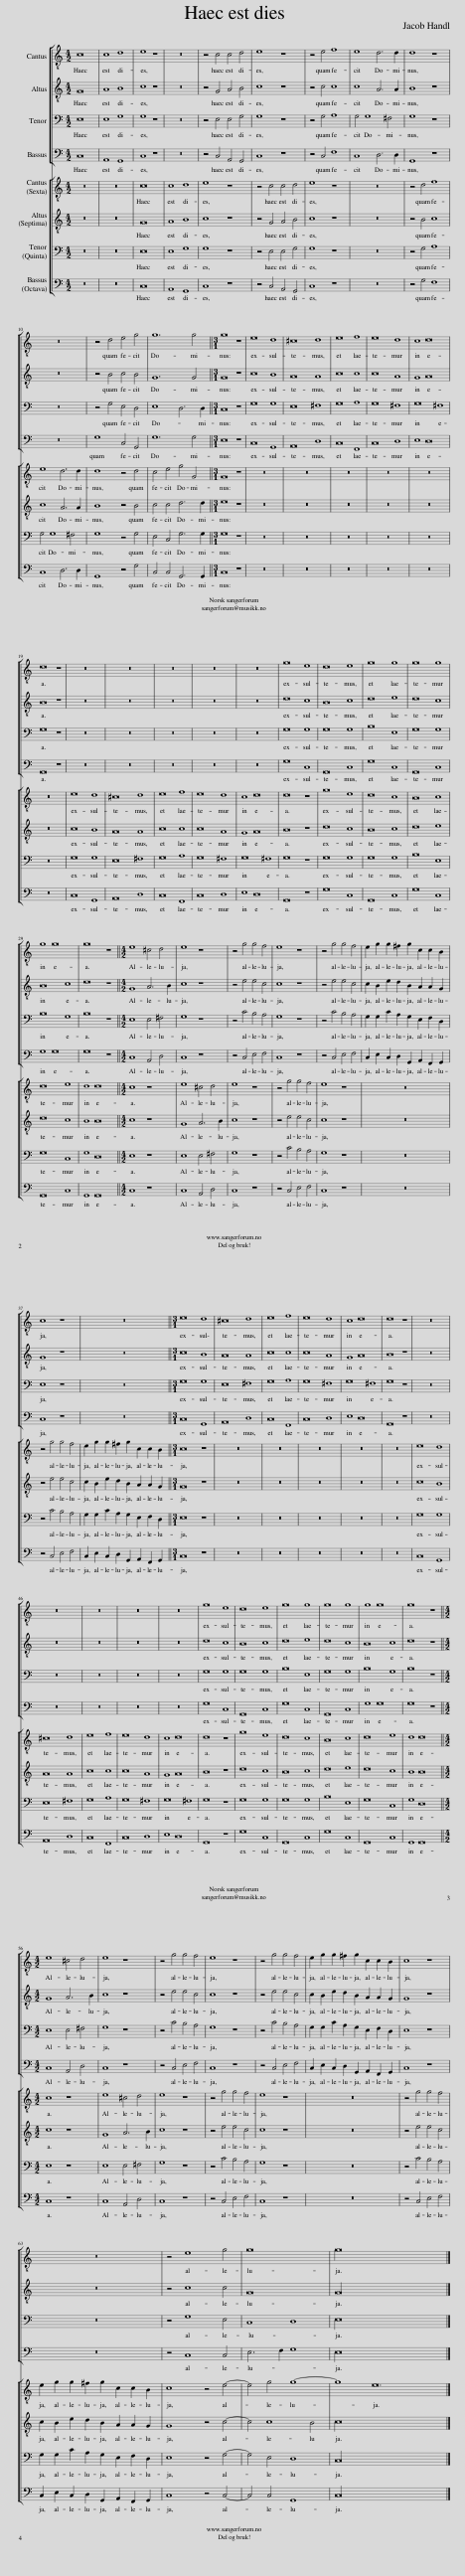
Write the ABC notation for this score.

X:1
%%score [ 1 2 3 4 ] [ 5 6 7 8 ]
L:1/8
Q:1/2=100
M:4/2
I:linebreak $
K:C
V:1 treble-8
V:2 treble-8
V:3 bass
V:4 bass
V:5 treble-8
V:6 treble-8
V:7 bass
V:8 bass
V:1
 c16 | c8 d8 | e8 z8 | z16 | z4 c4 c4 d4 | %5
 e8 z8 | z4 e4 f8 | e8 d6 d2 | d8 z8 |$ z16 | %10
 z4 d4 e4 g4 | g12 g4 ||[M:3/1][Q:1/4=110] g16 z8 | e16 d8 | ^c16 d8 | %15
 e16 f8 | e16 d8 | c8 d16 |$ d16 z8 | z24 | %20
 z24 | z24 | z24 | z24 | g16 e8 | %25
 d16 e8 | g16 g8 | g16 g8 |$ g8 g16 | g16 z8 || %30
[M:4/2][Q:1/2=100] e8 ^c4 d4 | e8 z8 | z4 g4 g4 f4 | e8 z8 | z4 g4 g4 f4 | %35
 e2 g2 g2 ^f2 g2 c2 c2 B2 |$ c8 z8 | z16 ||[M:3/1][Q:1/4=110] e16 d8 | ^c16 d8 | %40
 e16 f8 | e16 d8 | c8 d16 | d16 z8 | z24 |$ %45
 z24 | z24 | z24 | z24 | g16 e8 | %50
 d16 e8 | g16 g8 | g16 g8 | g8 g16 | g16 z8 ||$ %55
[M:4/2][Q:1/2=100] e8 ^c4 d4 | e8 z8 | z4 g4 g4 f4 | e8 z8 | z4 g4 g4 f4 | %60
 e2 g2 g2 ^f2 g2 c2 c2 B2 | c8 z8 |$ z16 | z4 e8 g4 | g16 | %65
 g32 |] %66
V:2
 G16 | A8 B8 | c8 z8 | z16 | z4 G4 A4 B4 | %5
 c8 z8 | z4 c4 c8 | c8 A6 A2 | B8 z8 |$ z16 | %10
 z4 B4 c4 B4 | G12 G4 ||[M:3/1] G16 z8 | c16 B8 | A16 A8 | %15
 c16 c8 | c16 A8 | G8 A16 |$ B16 z8 | z24 | %20
 z24 | z24 | z24 | z24 | d16 c8 | %25
 B16 c8 | d16 e8 | d16 c8 |$ B16 c8 | d16 z8 || %30
[M:4/2] G8 A6 B2 | c8 z8 | z4 e4 e4 c4 | c8 z8 | z4 e4 e4 c4 | %35
 c2 B2 e2 d2 B2 A2 A2 G2 |$ G8 z8 | z16 ||[M:3/1] c16 B8 | A16 A8 | %40
 c16 c8 | c16 A8 | G8 A16 | B16 z8 | z24 |$ %45
 z24 | z24 | z24 | z24 | d16 c8 | %50
 B16 c8 | d16 e8 | d16 c8 | B16 c8 | d16 z8 ||$ %55
[M:4/2] G8 A6 B2 | c8 z8 | z4 e4 e4 c4 | c8 z8 | z4 e4 e4 c4 | %60
 c2 B2 e2 d2 B2 A2 A2 G2 | G8 z8 |$ z16 | z4 c8 c4 | G16 | %65
 G32 |] %66
V:3
 E,16 | E,8 G,8 | G,8 z8 | z16 | z4 E,4 E,4 G,4 | %5
 G,8 z8 | z4 G,4 A,8 | G,4 G,8 ^F,4 | G,8 z8 |$ z16 | %10
 z4 G,4 E,4 D,4 | E,8 D,6 D,2 ||[M:3/1] C,16 z8 | G,16 G,8 | E,16 ^F,8 | %15
 G,16 A,8 | G,16 ^F,8 | G,16 ^F,8 |$ G,16 z8 | z24 | %20
 z24 | z24 | z24 | z24 | G,16 G,8 | %25
 G,16 G,8 | B,16 E,8 | G,16 G,8 |$ B,16 G,8 | B,16 z8 || %30
[M:4/2] E,8 E,4 ^F,4 | G,8 z8 | z4 C4 B,4 A,4 | G,8 z8 | z4 C4 B,4 A,4 | %35
 G,2 G,2 C2 A,2 G,2 E,2 F,2 D,2 |$ E,8 z8 | z16 ||[M:3/1] G,16 G,8 | E,16 ^F,8 | %40
 G,16 A,8 | G,16 ^F,8 | G,16 ^F,8 | G,16 z8 | z24 |$ %45
 z24 | z24 | z24 | z24 | G,16 G,8 | %50
 G,16 G,8 | B,16 E,8 | G,16 G,8 | B,16 G,8 | B,16 z8 ||$ %55
[M:4/2] E,8 E,4 ^F,4 | G,8 z8 | z4 C4 B,4 A,4 | G,8 z8 | z4 C4 B,4 A,4 | %60
 G,2 G,2 C2 A,2 G,2 E,2 F,2 D,2 | E,8 z8 |$ z16 | z4 G,8 E,4 | C,8 D,8 | %65
 E,32 |] %66
V:4
 C,16 | A,,8 G,,8 | C,8 z8 | z16 | z4 C,4 A,,4 G,,4 | %5
 C,8 z8 | z4 C,4 F,8 | C,8 D,6 D,2 | G,,8 z8 |$ z16 | %10
 G,8 C,4 G,,4 | G,12 G,4 ||[M:3/1] E,16 z8 | C,16 G,,8 | A,,16 D,8 | %15
 C,16 F,,8 | C,16 D,8 | E,8 D,16 |$ G,,16 z8 | z24 | %20
 z24 | z24 | z24 | z24 | G,16 C,8 | %25
 G,,16 C,8 | G,16 C,8 | G,,16 C,8 |$ G,8 G,16 | G,16 z8 || %30
[M:4/2] C,8 A,,4 D,4 | C,8 z8 | z4 C,4 E,4 F,4 | C,8 z8 | z4 C,4 E,4 F,4 | %35
 C,2 E,2 C,2 D,2 G,,2 A,,2 F,,2 G,,2 |$ C,8 z8 | z16 ||[M:3/1] C,16 G,,8 | A,,16 D,8 | %40
 C,16 F,,8 | C,16 D,8 | E,8 D,16 | G,,16 z8 | z24 |$ %45
 z24 | z24 | z24 | z24 | G,16 C,8 | %50
 G,,16 C,8 | G,16 C,8 | G,,16 C,8 | G,8 G,16 | G,16 z8 ||$ %55
[M:4/2] C,8 A,,4 D,4 | C,8 z8 | z4 C,4 E,4 F,4 | C,8 z8 | z4 C,4 E,4 F,4 | %60
 C,2 E,2 C,2 D,2 G,,2 A,,2 F,,2 G,,2 | C,8 z8 |$ z16 | z4 C,8 C,4 | E,6 F,2 G,8 | %65
 E,32 |] %66
V:5
 z16 | z16 | c16 | c8 d8 | e8 z8 | %5
 z4 c4 c4 d4 | e8 z8 | z16 | z4 d4 f8 |$ e8 d6 d2 | %10
 d8 z4 d4 | c4 e4 g4 G4 ||[M:3/1] G16 z8 | z24 | z24 | %15
 z24 | z24 | z24 |$ z24 | e16 d8 | %20
 ^c16 d8 | e16 f8 | e16 d8 | c8 d16 | d16 z8 | %25
 g16 e8 | d16 c8 | B16 c8 |$ d16 e8 | d8 d16 || %30
[M:4/2] c8 z8 | e8 ^c4 d4 | e8 z8 | z4 g4 g4 f4 | e8 z8 | %35
 z16 |$ z4 g4 g4 f4 | e2 g2 g2 ^f2 g2 c2 c2 B2 ||[M:3/1] c16 z8 | z24 | %40
 z24 | z24 | z24 | z24 | e16 d8 |$ %45
 ^c16 d8 | e16 f8 | e16 d8 | c8 d16 | d16 z8 | %50
 g16 e8 | d16 c8 | B16 c8 | d16 e8 | d8 d16 ||$ %55
[M:4/2] c8 z8 | e8 ^c4 d4 | e8 z8 | z4 g4 g4 f4 | e8 z8 | %60
 z16 | z4 g4 g4 f4 |$ e2 g2 g2 ^f2 g2 c2 c2 B2 | c8 z4 e4- | e4 g4 g8- | %65
 g8 e24 |] %66
V:6
 z16 | z16 | G16 | A8 B8 | c8 z8 | %5
 z4 G4 A4 B4 | c8 z8 | z16 | z4 B4 c8 |$ c8 A6 A2 | %10
 B8 z4 B4 | c4 c4 d6 d2 ||[M:3/1] e16 z8 | z24 | z24 | %15
 z24 | z24 | z24 |$ z24 | c16 B8 | %20
 A16 A8 | c16 c8 | c16 A8 | G8 A16 | B16 z8 | %25
 d16 c8 | B16 c8 | d16 e8 |$ d16 c8 | B8 B16 || %30
[M:4/2] c8 z8 | G8 A6 B2 | c8 z8 | z4 e4 e4 c4 | c8 z8 | %35
 z16 |$ z4 e4 e4 c4 | c2 B2 e2 d2 B2 A2 A2 G2 ||[M:3/1] G16 z8 | z24 | %40
 z24 | z24 | z24 | z24 | c16 B8 |$ %45
 A16 A8 | c16 c8 | c16 A8 | G8 A16 | B16 z8 | %50
 d16 c8 | B16 c8 | d16 e8 | d16 c8 | B8 B16 ||$ %55
[M:4/2] c8 z8 | G8 A6 B2 | c8 z8 | z4 e4 e4 c4 | c8 z8 | %60
 z16 | z4 e4 e4 c4 |$ c2 B2 e2 d2 B2 A2 A2 G2 | G8 z4 c4- | c4 c8 B4 | %65
 c32 |] %66
V:7
 z16 | z16 | E,16 | E,8 G,8 | G,8 z8 | %5
 z4 E,4 E,4 G,4 | G,8 z8 | z16 | z4 G,4 A,8 |$ G,4 G,8 ^F,4 | %10
 G,8 z4 G,4 | E,4 C,4 G,6 G,2 ||[M:3/1] G,16 z8 | z24 | z24 | %15
 z24 | z24 | z24 |$ z24 | G,16 G,8 | %20
 E,16 ^F,8 | G,16 A,8 | G,16 ^F,8 | G,16 ^F,8 | G,16 z8 | %25
 G,16 G,8 | G,16 G,8 | B,16 E,8 |$ G,16 C,8 | G,8 D,16 || %30
[M:4/2] E,8 z8 | E,8 E,4 ^F,4 | G,8 z8 | z4 C4 B,4 A,4 | G,8 z8 | %35
 z16 |$ z4 C4 B,4 A,4 | G,2 G,2 C2 A,2 G,2 E,2 F,2 D,2 ||[M:3/1] E,16 z8 | z24 | %40
 z24 | z24 | z24 | z24 | G,16 G,8 |$ %45
 E,16 ^F,8 | G,16 A,8 | G,16 ^F,8 | G,16 ^F,8 | G,16 z8 | %50
 G,16 G,8 | G,16 G,8 | B,16 E,8 | G,16 C,8 | G,8 D,16 ||$ %55
[M:4/2] E,8 z8 | E,8 E,4 ^F,4 | G,8 z8 | z4 C4 B,4 A,4 | G,8 z8 | %60
 z16 | z4 C4 B,4 A,4 |$ G,2 G,2 C2 A,2 G,2 E,2 F,2 D,2 | E,8 z4 G,4- | G,4 E,4 D,8 | %65
 C,32 |] %66
V:8
 z16 | z16 | C,16 | A,,8 G,,8 | C,8 z8 | %5
 z4 C,4 A,,4 G,,4 | C,8 z8 | z16 | z4 G,4 F,8 |$ C,8 D,6 D,2 | %10
 G,,8 z4 G,4 | C,4 C,4 G,,6 G,,2 ||[M:3/1] C,16 z8 | z24 | z24 | %15
 z24 | z24 | z24 |$ z24 | C,16 G,,8 | %20
 A,,16 D,8 | C,16 F,,8 | C,16 D,8 | E,8 D,16 | G,,16 z8 | %25
 G,16 C,8 | G,,16 C,8 | G,16 C,8 |$ G,,16 C,8 | G,,8 G,,16 || %30
[M:4/2] C,8 z8 | C,8 A,,4 D,4 | C,8 z8 | z4 C,4 E,4 F,4 | C,8 z8 | %35
 z16 |$ z4 C,4 E,4 F,4 | C,2 E,2 C,2 D,2 G,,2 A,,2 F,,2 G,,2 ||[M:3/1] C,16 z8 | z24 | %40
 z24 | z24 | z24 | z24 | C,16 G,,8 |$ %45
 A,,16 D,8 | C,16 F,,8 | C,16 D,8 | E,8 D,16 | G,,16 z8 | %50
 G,16 C,8 | G,,16 C,8 | G,16 C,8 | G,,16 C,8 | G,,8 G,,16 ||$ %55
[M:4/2] C,8 z8 | C,8 A,,4 D,4 | C,8 z8 | z4 C,4 E,4 F,4 | C,8 z8 | %60
 z16 | z4 C,4 E,4 F,4 |$ C,2 E,2 C,2 D,2 G,,2 A,,2 F,,2 G,,2 | C,8 z4 C,4- | C,4 C,4 G,,8 | %65
 C,32 |] %66
